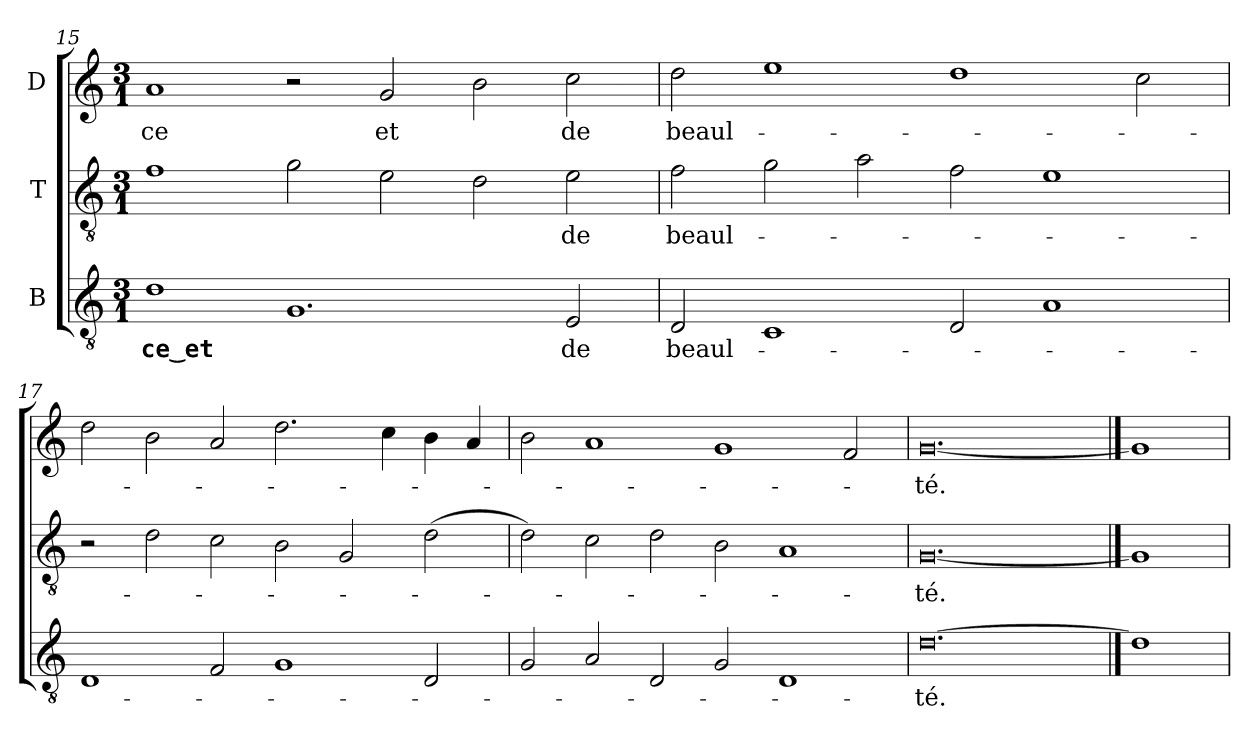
**kern	**text	**kern	**text	**kern	**text
*part3	*part3	*part2	*part2	*part1	*part1
*staff3	*staff3	*staff2	*staff2	*staff1	*staff1
*I"B	*	*I"T	*	*I"D	*
*clefGv2	*	*clefGv2	*	*clefG2	*
*ITrd7c12	*	*ITrd7c12	*	*	*
*k[]	*	*k[]	*	*k[]	*
*C:	*	*C:	*	*C:	*
*M3/1	*	*M3/1	*	*M3/1	*
=15	=15	=15	=15	=15	=15
!	!LO:LY:b:color=#000000	!	!	!	!
!	!	!	!	!	!LO:LY:b:color=#000000
1Di\	-ce_et	1Fi\	.	1ai/	-ce
1.GGi/	.	2Gi\	.	2r	.
!	!	!	!	!	!LO:LY:b:color=#000000
.	.	2Ei\	.	2gi/	et
.	.	2Di\	.	2bi\	.
!	!LO:LY:b:color=#000000	!	!	!	!
!	!	!	!LO:LY:b:color=#000000	!	!
!	!	!	!	!	!LO:LY:b:color=#000000
2EEi/	de	2Ei\	de	2cci\	de
!!LO:LB:g=z
=16	=16	=16	=16	=16	=16
!	!LO:LY:b:color=#000000	!	!	!	!
!	!	!	!LO:LY:b:color=#000000	!	!
!	!	!	!	!	!LO:LY:b:color=#000000
2DDi/	beaul-	2Fi\	beaul-	2ddi\	beaul-
1CCi/	.	2Gi\	.	1eei\	.
.	.	2Ai\	.	.	.
2DDi/	.	2Fi\	.	1ddi\	.
1AAi/	.	1Ei\	.	.	.
.	.	.	.	2cci\	.
=17	=17	=17	=17	=17	=17
1DDi/	.	2r	.	2ddi\	.
.	.	2Di\	.	2bi\	.
2FFi/	.	2Ci\	.	2ai/	.
1GGi/	.	2BBi\	.	2.ddi\	.
.	.	2GGi/	.	.	.
.	.	.	.	4cci\	.
2DDi/	.	(2Di\	.	4bi\	.
.	.	.	.	4ai/	.
=18	=18	=18	=18	=18	=18
2GGi/	.	2Di\)	.	2bi\	.
2AAi/	.	2Ci\	.	1ai/	.
2DDi/	.	2Di\	.	.	.
2GGi/	.	2BBi\	.	1gi/	.
1DDi/	.	1AAi/	.	.	.
.	.	.	.	2fi/	.
=19	=19	=19	=19	=19	=19
!	!LO:LY:b:color=#000000	!	!	!	!
!	!	!	!LO:LY:b:color=#000000	!	!
!	!	!	!	!	!LO:LY:b:color=#000000
[0.Di\	-té.	[0.GGi/	-té.	[0.gi/	-té.
==20	==20	==20	==20	==20	==20
1Di\]	.	1GGi/]	.	1gi/]	.
=	=	=	=	=	=
*-	*-	*-	*-	*-	*-
